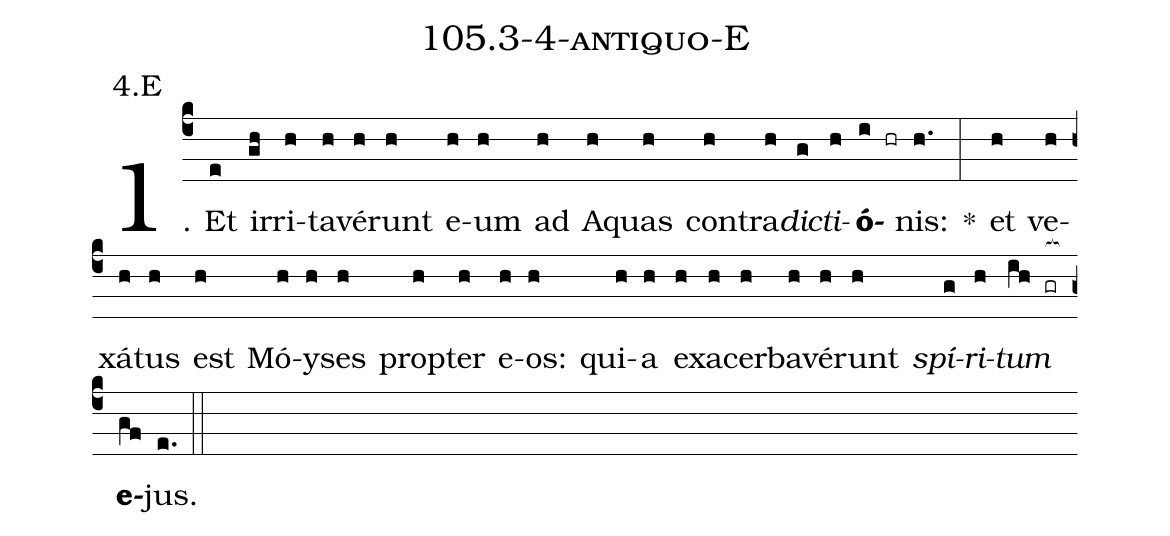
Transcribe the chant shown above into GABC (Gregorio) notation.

name: 105.3-4-antiquo-E;
annotation: 4.E;
%%
(c4)1. Et(e) ir(gh)ri(h)ta(h)vé(h)runt(h) e(h)um(h) ad(h) A(h)quas(h) con(h)tra(h)<i>dic</i>(g)<i>ti</i>(h)<b>ó</b>(i hr)nis:(h.) *(:) et(h) ve(h)xá(h)tus(h) est(h) Mó(h)y(h)ses(h) prop(h)ter(h) e(h)os:(h) qui(h)a(h) ex(h)a(h)cer(h)ba(h)vé(h)runt(h) <i>spí</i>(g)<i>ri</i>(h)<i>tum</i>(ih gr[ocb:1{]) <b>e</b>(gf[ocb:0}])jus.(e.) (::)


%E(h) u(g) o(h) u(ih) a(gf) e.(e.) (::)
